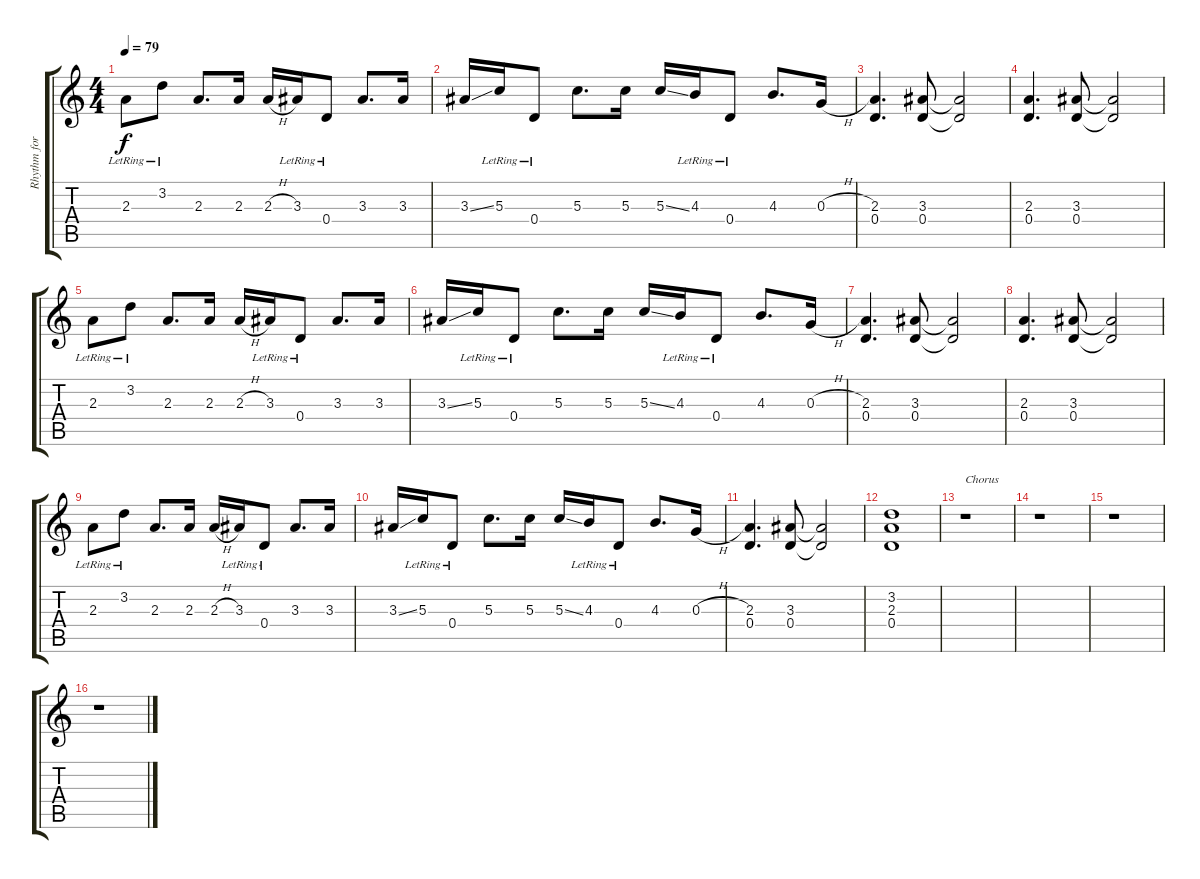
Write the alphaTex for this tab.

\track ("Rhythm for Verse 1" "Rhythm for") {instrument distortionguitar}
\staff {score tabs}
\tuning (E4 B3 G3 D3 A2 E2) {hide}
\ts (4 4)
\tempo 79
\clef g2
\ks c
2.3{lr}.8{dy f} 3.2{lr}.8 2.3.8{d} 2.3.16 2.3{h}.16 3.3{lr}.16 0.4{lr}.8 3.3.8{d} 3.3.16 |
3.3{ss}.16 5.3{lr}.16 0.4{lr}.8 5.3.8{d} 5.3.16 5.3{ss}.16 4.3{lr}.16 0.4{lr}.8 4.3.8{d} 0.3{h}.16 |
(2.3 0.4).4{d} (3.3 0.4).8 (3.3{t} 0.4{t}).2 |
(2.3 0.4).4{d} (3.3 0.4).8 (3.3{t} 0.4{t}).2 |
2.3{lr}.8 3.2{lr}.8 2.3.8{d} 2.3.16 2.3{h}.16 3.3{lr}.16 0.4{lr}.8 3.3.8{d} 3.3.16 |
3.3{ss}.16 5.3{lr}.16 0.4{lr}.8 5.3.8{d} 5.3.16 5.3{ss}.16 4.3{lr}.16 0.4{lr}.8 4.3.8{d} 0.3{h}.16 |
(2.3 0.4).4{d} (3.3 0.4).8 (3.3{t} 0.4{t}).2 |
(2.3 0.4).4{d} (3.3 0.4).8 (3.3{t} 0.4{t}).2 |
2.3{lr}.8 3.2{lr}.8 2.3.8{d} 2.3.16 2.3{h}.16 3.3{lr}.16 0.4{lr}.8 3.3.8{d} 3.3.16 |
3.3{ss}.16 5.3{lr}.16 0.4{lr}.8 5.3.8{d} 5.3.16 5.3{ss}.16 4.3{lr}.16 0.4{lr}.8 4.3.8{d} 0.3{h}.16 |
(2.3 0.4).4{d} (3.3 0.4).8 (3.3{t} 0.4{t}).2 |
(3.2 2.3 0.4).1 |
r.1{txt "Chorus"} |
r.1 |
r.1 |
r.1
